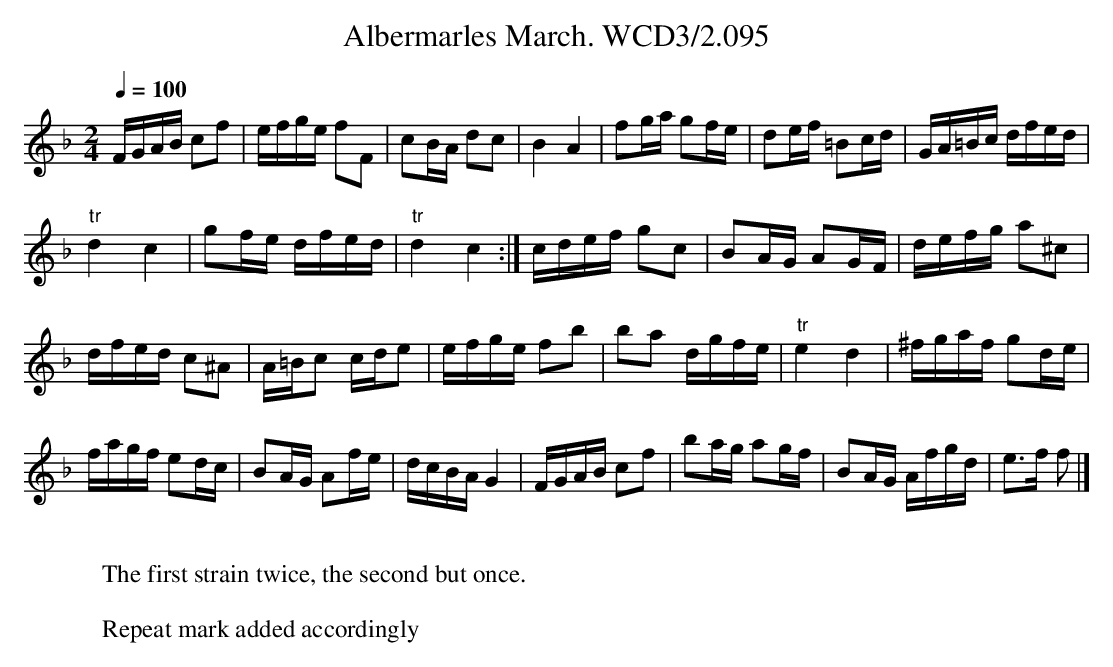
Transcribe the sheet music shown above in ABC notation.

X:1
T:Albermarles March. WCD3/2.095
M:2/4
L:1/16
Q:1/4=100
K:F
FGAB c2f2|efge f2F2|c2BA d2c2|\
B4A4|f2ga g2fe|d2ef =B2cd|GA=Bc dfed|
"tr"d4c4|g2fe dfed|"tr"d4c4:|\
cdef g2c2|B2AG A2GF|defg a2^c2|
dfed c2^A2|A=Bc2 cde2| efge f2b2|\
b2a2 dgfe|"tr"e4d4|^fgaf g2de|
fagf e2dc|B2AG A2fe|dcBA G4|FGAB c2f2|\
b2ag a2gf|B2AG Afgd|e3f f2|]
W:
W:The first strain twice, the second but once.
W:
W:Repeat mark added accordingly
